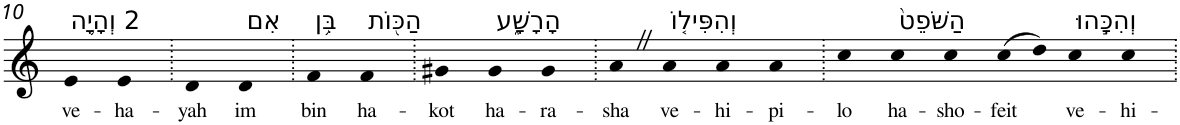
**kern	**text
*part1	*part1
*staff1	*staff1
*I"Piano	*
*I'Pno	*
!!LO:PB:g=z
*clefG2	*
*k[]	*
=10	=10
!LO:TX:a:t=2 וְהָיָ֛ה	!
!	!LO:LY:b
4e	ve-
!	!LO:LY:b
4e	-ha-
=11.	=11.
!	!LO:LY:b
4d	-yah
!LO:TX:a:t=אִם	!
!	!LO:LY:b
4d	im
=12.	=12.
!LO:TX:a:t=בִּ֥ן	!
!	!LO:LY:b
4f	bin
!LO:TX:a:t=הַכּ֖וֹת	!
!	!LO:LY:b
4f	ha-
=13.	=13.
!	!LO:LY:b
4g#X	-kot
!LO:TX:a:t=הָרָשָׁ֑ע	!
!	!LO:LY:b
4g#	ha-
!	!LO:LY:b
4g#	-ra-
=14.	=14.
!	!LO:LY:b
4aZ	-sha
!LO:TX:a:t=וְהִפִּיל֤וֹ	!
!	!LO:LY:b
4a	ve-
!	!LO:LY:b
4a	-hi-
!	!LO:LY:b
4a	-pi-
=15.	=15.
!	!LO:LY:b
4cc	-lo
!LO:TX:a:t=הַשֹּׁפֵט֙	!
!	!LO:LY:b
4cc	ha-
!	!LO:LY:b
4cc	-sho-
!	!LO:LY:b
(8cc	-feit
8dd)	.
!LO:TX:a:t=וְהִכָּ֣הוּ	!
!	!LO:LY:b
4cc	ve-
!	!LO:LY:b
4cc	-hi-
=.	=.
*-	*-
